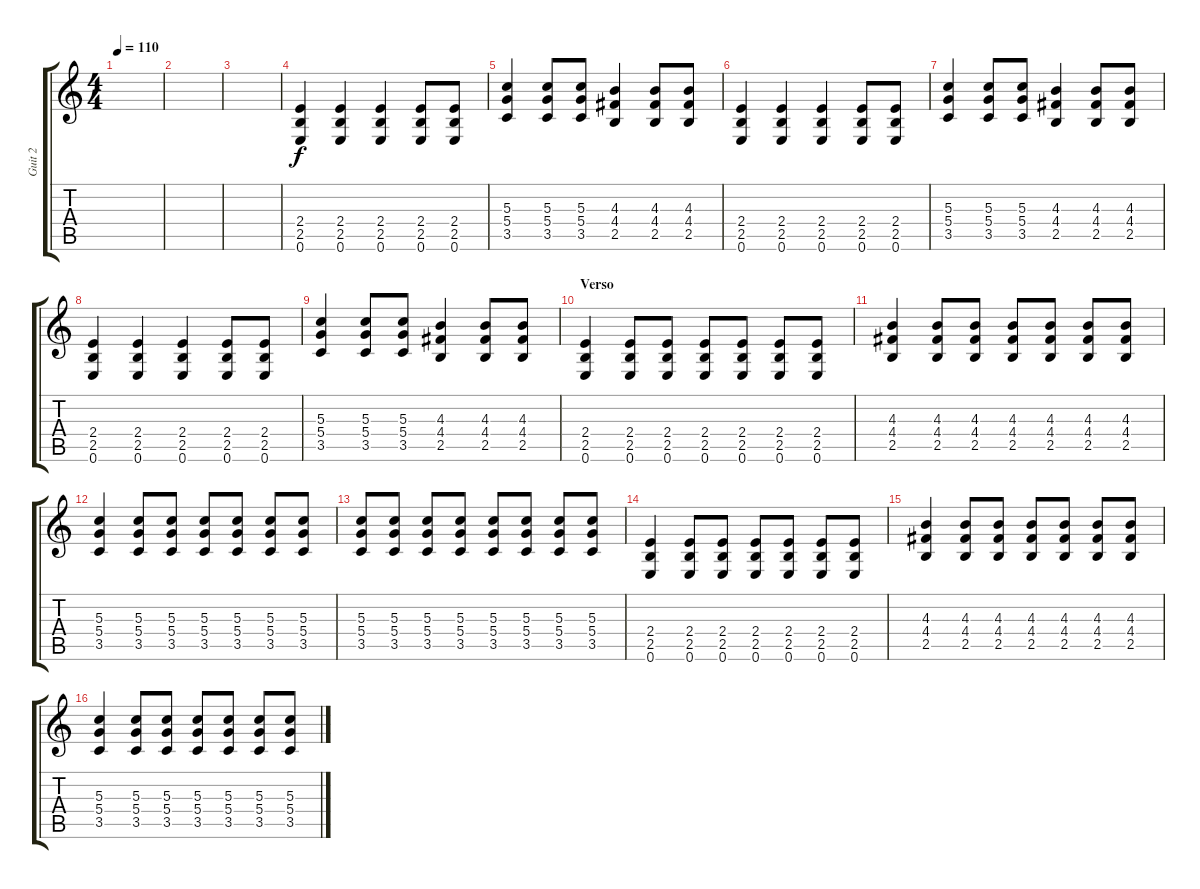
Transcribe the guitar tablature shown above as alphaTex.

\track ("Guit 2" "Guit 2") {instrument distortionguitar}
\staff {score tabs}
\tuning (E4 B3 G3 D3 A2 E2) {hide}
\ts (4 4)
\tempo 110
\clef g2
\ks c
|
|
|
(2.4 2.5 0.6).4 (2.4 2.5 0.6).4 (2.4 2.5 0.6).4 (2.4 2.5 0.6).8 (2.4 2.5 0.6).8 |
(5.3 5.4 3.5).4 (5.3 5.4 3.5).8 (5.3 5.4 3.5).8 (4.3 4.4 2.5).4 (4.3 4.4 2.5).8 (4.3 4.4 2.5).8 |
(2.4 2.5 0.6).4 (2.4 2.5 0.6).4 (2.4 2.5 0.6).4 (2.4 2.5 0.6).8 (2.4 2.5 0.6).8 |
(5.3 5.4 3.5).4 (5.3 5.4 3.5).8 (5.3 5.4 3.5).8 (4.3 4.4 2.5).4 (4.3 4.4 2.5).8 (4.3 4.4 2.5).8 |
(2.4 2.5 0.6).4 (2.4 2.5 0.6).4 (2.4 2.5 0.6).4 (2.4 2.5 0.6).8 (2.4 2.5 0.6).8 |
(5.3 5.4 3.5).4 (5.3 5.4 3.5).8 (5.3 5.4 3.5).8 (4.3 4.4 2.5).4 (4.3 4.4 2.5).8 (4.3 4.4 2.5).8 |
\section ("" "Verso")
(2.4 2.5 0.6).4 (2.4 2.5 0.6).8 (2.4 2.5 0.6).8 (2.4 2.5 0.6).8 (2.4 2.5 0.6).8 (2.4 2.5 0.6).8 (2.4 2.5 0.6).8 |
(4.3 4.4 2.5).4 (4.3 4.4 2.5).8 (4.3 4.4 2.5).8 (4.3 4.4 2.5).8 (4.3 4.4 2.5).8 (4.3 4.4 2.5).8 (4.3 4.4 2.5).8 |
(5.3 5.4 3.5).4 (5.3 5.4 3.5).8 (5.3 5.4 3.5).8 (5.3 5.4 3.5).8 (5.3 5.4 3.5).8 (5.3 5.4 3.5).8 (5.3 5.4 3.5).8 |
(5.3 5.4 3.5).8 (5.3 5.4 3.5).8 (5.3 5.4 3.5).8 (5.3 5.4 3.5).8 (5.3 5.4 3.5).8 (5.3 5.4 3.5).8 (5.3 5.4 3.5).8 (5.3 5.4 3.5).8 |
(2.4 2.5 0.6).4 (2.4 2.5 0.6).8 (2.4 2.5 0.6).8 (2.4 2.5 0.6).8 (2.4 2.5 0.6).8 (2.4 2.5 0.6).8 (2.4 2.5 0.6).8 |
(4.3 4.4 2.5).4 (4.3 4.4 2.5).8 (4.3 4.4 2.5).8 (4.3 4.4 2.5).8 (4.3 4.4 2.5).8 (4.3 4.4 2.5).8 (4.3 4.4 2.5).8 |
(5.3 5.4 3.5).4 (5.3 5.4 3.5).8 (5.3 5.4 3.5).8 (5.3 5.4 3.5).8 (5.3 5.4 3.5).8 (5.3 5.4 3.5).8 (5.3 5.4 3.5).8
